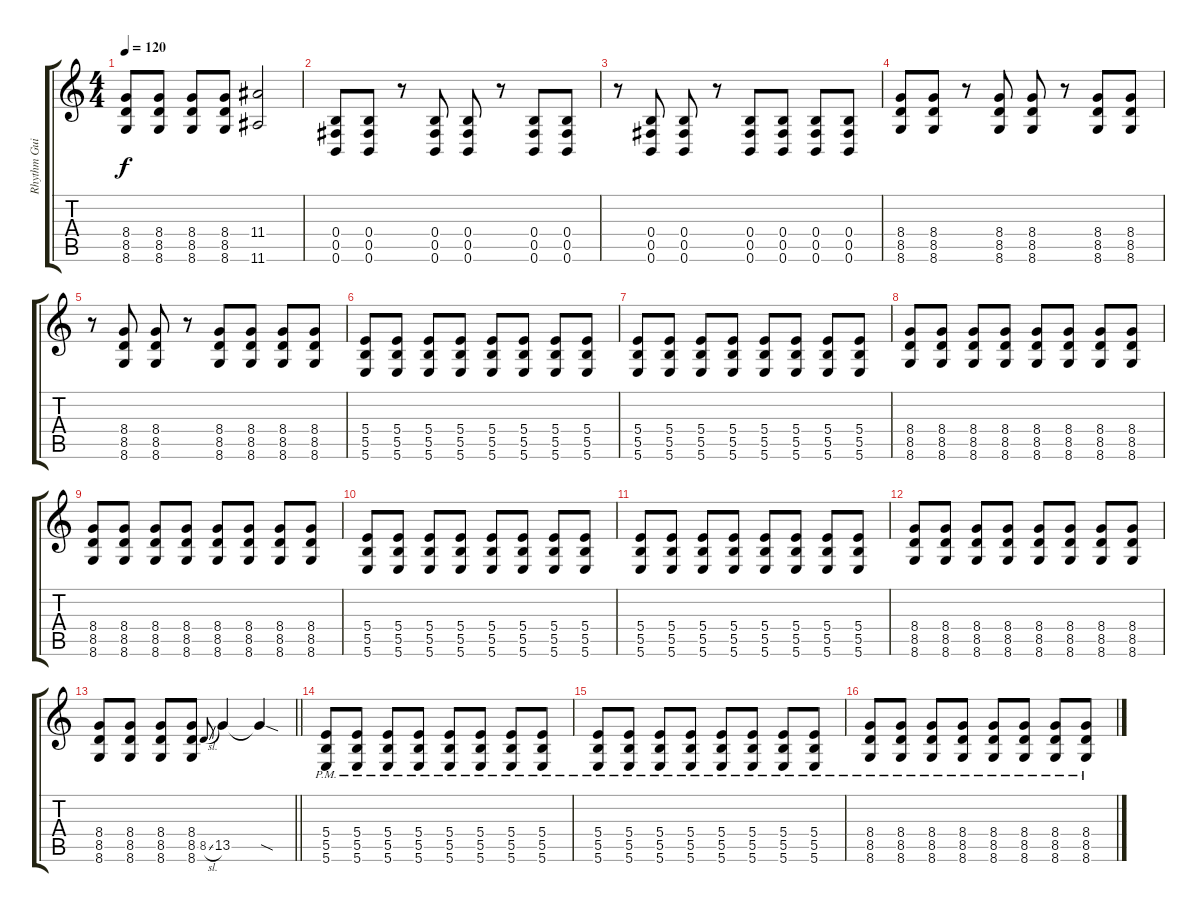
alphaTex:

\track ("Rhythm Guitar" "Rhythm Gui") {instrument distortionguitar}
\staff {score tabs}
\tuning (Eb4 B3 Gb3 B2 Gb2 B1) {hide}
\ts (4 4)
\tempo 120
\clef g2
\ks c
(8.4 8.5 8.6).8{dy f} (8.4 8.5 8.6).8 (8.4 8.5 8.6).8 (8.4 8.5 8.6).8 (11.4 11.6).2 |
(0.4 0.5 0.6).8 (0.4 0.5 0.6).8 r.8 (0.4 0.5 0.6).8 (0.4 0.5 0.6).8 r.8 (0.4 0.5 0.6).8 (0.4 0.5 0.6).8 |
r.8 (0.4 0.5 0.6).8 (0.4 0.5 0.6).8 r.8 (0.4 0.5 0.6).8 (0.4 0.5 0.6).8 (0.4 0.5 0.6).8 (0.4 0.5 0.6).8 |
(8.4 8.5 8.6).8 (8.4 8.5 8.6).8 r.8 (8.4 8.5 8.6).8 (8.4 8.5 8.6).8 r.8 (8.4 8.5 8.6).8 (8.4 8.5 8.6).8 |
r.8 (8.4 8.5 8.6).8 (8.4 8.5 8.6).8 r.8 (8.4 8.5 8.6).8 (8.4 8.5 8.6).8 (8.4 8.5 8.6).8 (8.4 8.5 8.6).8 |
(5.4 5.5 5.6).8 (5.4 5.5 5.6).8 (5.4 5.5 5.6).8 (5.4 5.5 5.6).8 (5.4 5.5 5.6).8 (5.4 5.5 5.6).8 (5.4 5.5 5.6).8 (5.4 5.5 5.6).8 |
(5.4 5.5 5.6).8 (5.4 5.5 5.6).8 (5.4 5.5 5.6).8 (5.4 5.5 5.6).8 (5.4 5.5 5.6).8 (5.4 5.5 5.6).8 (5.4 5.5 5.6).8 (5.4 5.5 5.6).8 |
(8.4 8.5 8.6).8 (8.4 8.5 8.6).8 (8.4 8.5 8.6).8 (8.4 8.5 8.6).8 (8.4 8.5 8.6).8 (8.4 8.5 8.6).8 (8.4 8.5 8.6).8 (8.4 8.5 8.6).8 |
(8.4 8.5 8.6).8 (8.4 8.5 8.6).8 (8.4 8.5 8.6).8 (8.4 8.5 8.6).8 (8.4 8.5 8.6).8 (8.4 8.5 8.6).8 (8.4 8.5 8.6).8 (8.4 8.5 8.6).8 |
(5.4 5.5 5.6).8 (5.4 5.5 5.6).8 (5.4 5.5 5.6).8 (5.4 5.5 5.6).8 (5.4 5.5 5.6).8 (5.4 5.5 5.6).8 (5.4 5.5 5.6).8 (5.4 5.5 5.6).8 |
(5.4 5.5 5.6).8 (5.4 5.5 5.6).8 (5.4 5.5 5.6).8 (5.4 5.5 5.6).8 (5.4 5.5 5.6).8 (5.4 5.5 5.6).8 (5.4 5.5 5.6).8 (5.4 5.5 5.6).8 |
(8.4 8.5 8.6).8 (8.4 8.5 8.6).8 (8.4 8.5 8.6).8 (8.4 8.5 8.6).8 (8.4 8.5 8.6).8 (8.4 8.5 8.6).8 (8.4 8.5 8.6).8 (8.4 8.5 8.6).8 |
\barLineRight lightlight
(8.4 8.5 8.6).8 (8.4 8.5 8.6).8 (8.4 8.5 8.6).8 (8.4 8.5 8.6).8 8.5{sl}.8{gr onbeat} 13.5.4 13.5{sod t}.4 |
(5.4{pm} 5.5{pm} 5.6{pm}).8 (5.4{pm} 5.5{pm} 5.6{pm}).8 (5.4{pm} 5.5{pm} 5.6{pm}).8 (5.4{pm} 5.5{pm} 5.6{pm}).8 (5.4{pm} 5.5{pm} 5.6{pm}).8 (5.4{pm} 5.5{pm} 5.6{pm}).8 (5.4{pm} 5.5{pm} 5.6{pm}).8 (5.4{pm} 5.5{pm} 5.6{pm}).8 |
(5.4{pm} 5.5{pm} 5.6{pm}).8 (5.4{pm} 5.5{pm} 5.6{pm}).8 (5.4{pm} 5.5{pm} 5.6{pm}).8 (5.4{pm} 5.5{pm} 5.6{pm}).8 (5.4{pm} 5.5{pm} 5.6{pm}).8 (5.4{pm} 5.5{pm} 5.6{pm}).8 (5.4{pm} 5.5{pm} 5.6{pm}).8 (5.4{pm} 5.5{pm} 5.6{pm}).8 |
(8.4{pm} 8.5{pm} 8.6{pm}).8 (8.4{pm} 8.5{pm} 8.6{pm}).8 (8.4{pm} 8.5{pm} 8.6{pm}).8 (8.4{pm} 8.5{pm} 8.6{pm}).8 (8.4{pm} 8.5{pm} 8.6{pm}).8 (8.4{pm} 8.5{pm} 8.6{pm}).8 (8.4{pm} 8.5{pm} 8.6{pm}).8 (8.4{pm} 8.5{pm} 8.6{pm}).8
